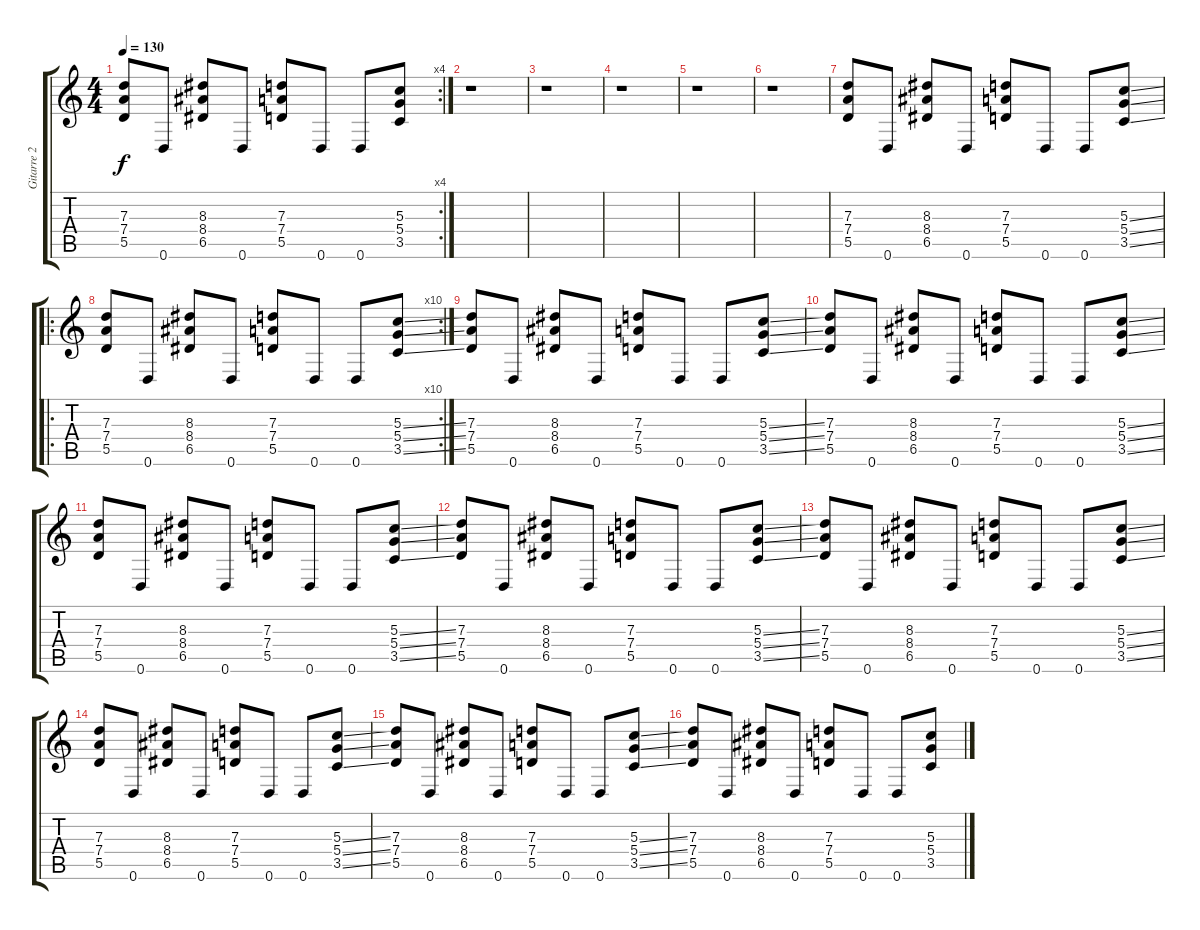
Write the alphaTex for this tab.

\track ("Gitarre 2" "Gitarre 2") {instrument distortionguitar}
\staff {score tabs}
\tuning (E4 B3 G3 D3 A2 D2) {hide}
\rc 4
\ts (4 4)
\tempo 130
\clef g2
\ks c
(7.3 7.4 5.5).8{dy f} 0.6.8 (8.3 8.4 6.5).8 0.6.8 (7.3 7.4 5.5).8 0.6.8 0.6.8 (5.3 5.4 3.5).8 |
r.1 |
r.1 |
r.1 |
r.1 |
r.1 |
(7.3 7.4 5.5).8 0.6.8 (8.3 8.4 6.5).8 0.6.8 (7.3 7.4 5.5).8 0.6.8 0.6.8 (5.3{ss} 5.4{ss} 3.5{ss}).8 |
\ro
\rc 10
(7.3 7.4 5.5).8 0.6.8 (8.3 8.4 6.5).8 0.6.8 (7.3 7.4 5.5).8 0.6.8 0.6.8 (5.3{ss} 5.4{ss} 3.5{ss}).8 |
(7.3 7.4 5.5).8 0.6.8 (8.3 8.4 6.5).8 0.6.8 (7.3 7.4 5.5).8 0.6.8 0.6.8 (5.3{ss} 5.4{ss} 3.5{ss}).8 |
(7.3 7.4 5.5).8 0.6.8 (8.3 8.4 6.5).8 0.6.8 (7.3 7.4 5.5).8 0.6.8 0.6.8 (5.3{ss} 5.4{ss} 3.5{ss}).8 |
(7.3 7.4 5.5).8 0.6.8 (8.3 8.4 6.5).8 0.6.8 (7.3 7.4 5.5).8 0.6.8 0.6.8 (5.3{ss} 5.4{ss} 3.5{ss}).8 |
(7.3 7.4 5.5).8 0.6.8 (8.3 8.4 6.5).8 0.6.8 (7.3 7.4 5.5).8 0.6.8 0.6.8 (5.3{ss} 5.4{ss} 3.5{ss}).8 |
(7.3 7.4 5.5).8 0.6.8 (8.3 8.4 6.5).8 0.6.8 (7.3 7.4 5.5).8 0.6.8 0.6.8 (5.3{ss} 5.4{ss} 3.5{ss}).8 |
(7.3 7.4 5.5).8 0.6.8 (8.3 8.4 6.5).8 0.6.8 (7.3 7.4 5.5).8 0.6.8 0.6.8 (5.3{ss} 5.4{ss} 3.5{ss}).8 |
(7.3 7.4 5.5).8 0.6.8 (8.3 8.4 6.5).8 0.6.8 (7.3 7.4 5.5).8 0.6.8 0.6.8 (5.3{ss} 5.4{ss} 3.5{ss}).8 |
(7.3 7.4 5.5).8 0.6.8 (8.3 8.4 6.5).8 0.6.8 (7.3 7.4 5.5).8 0.6.8 0.6.8 (5.3{ss} 5.4{ss} 3.5{ss}).8
